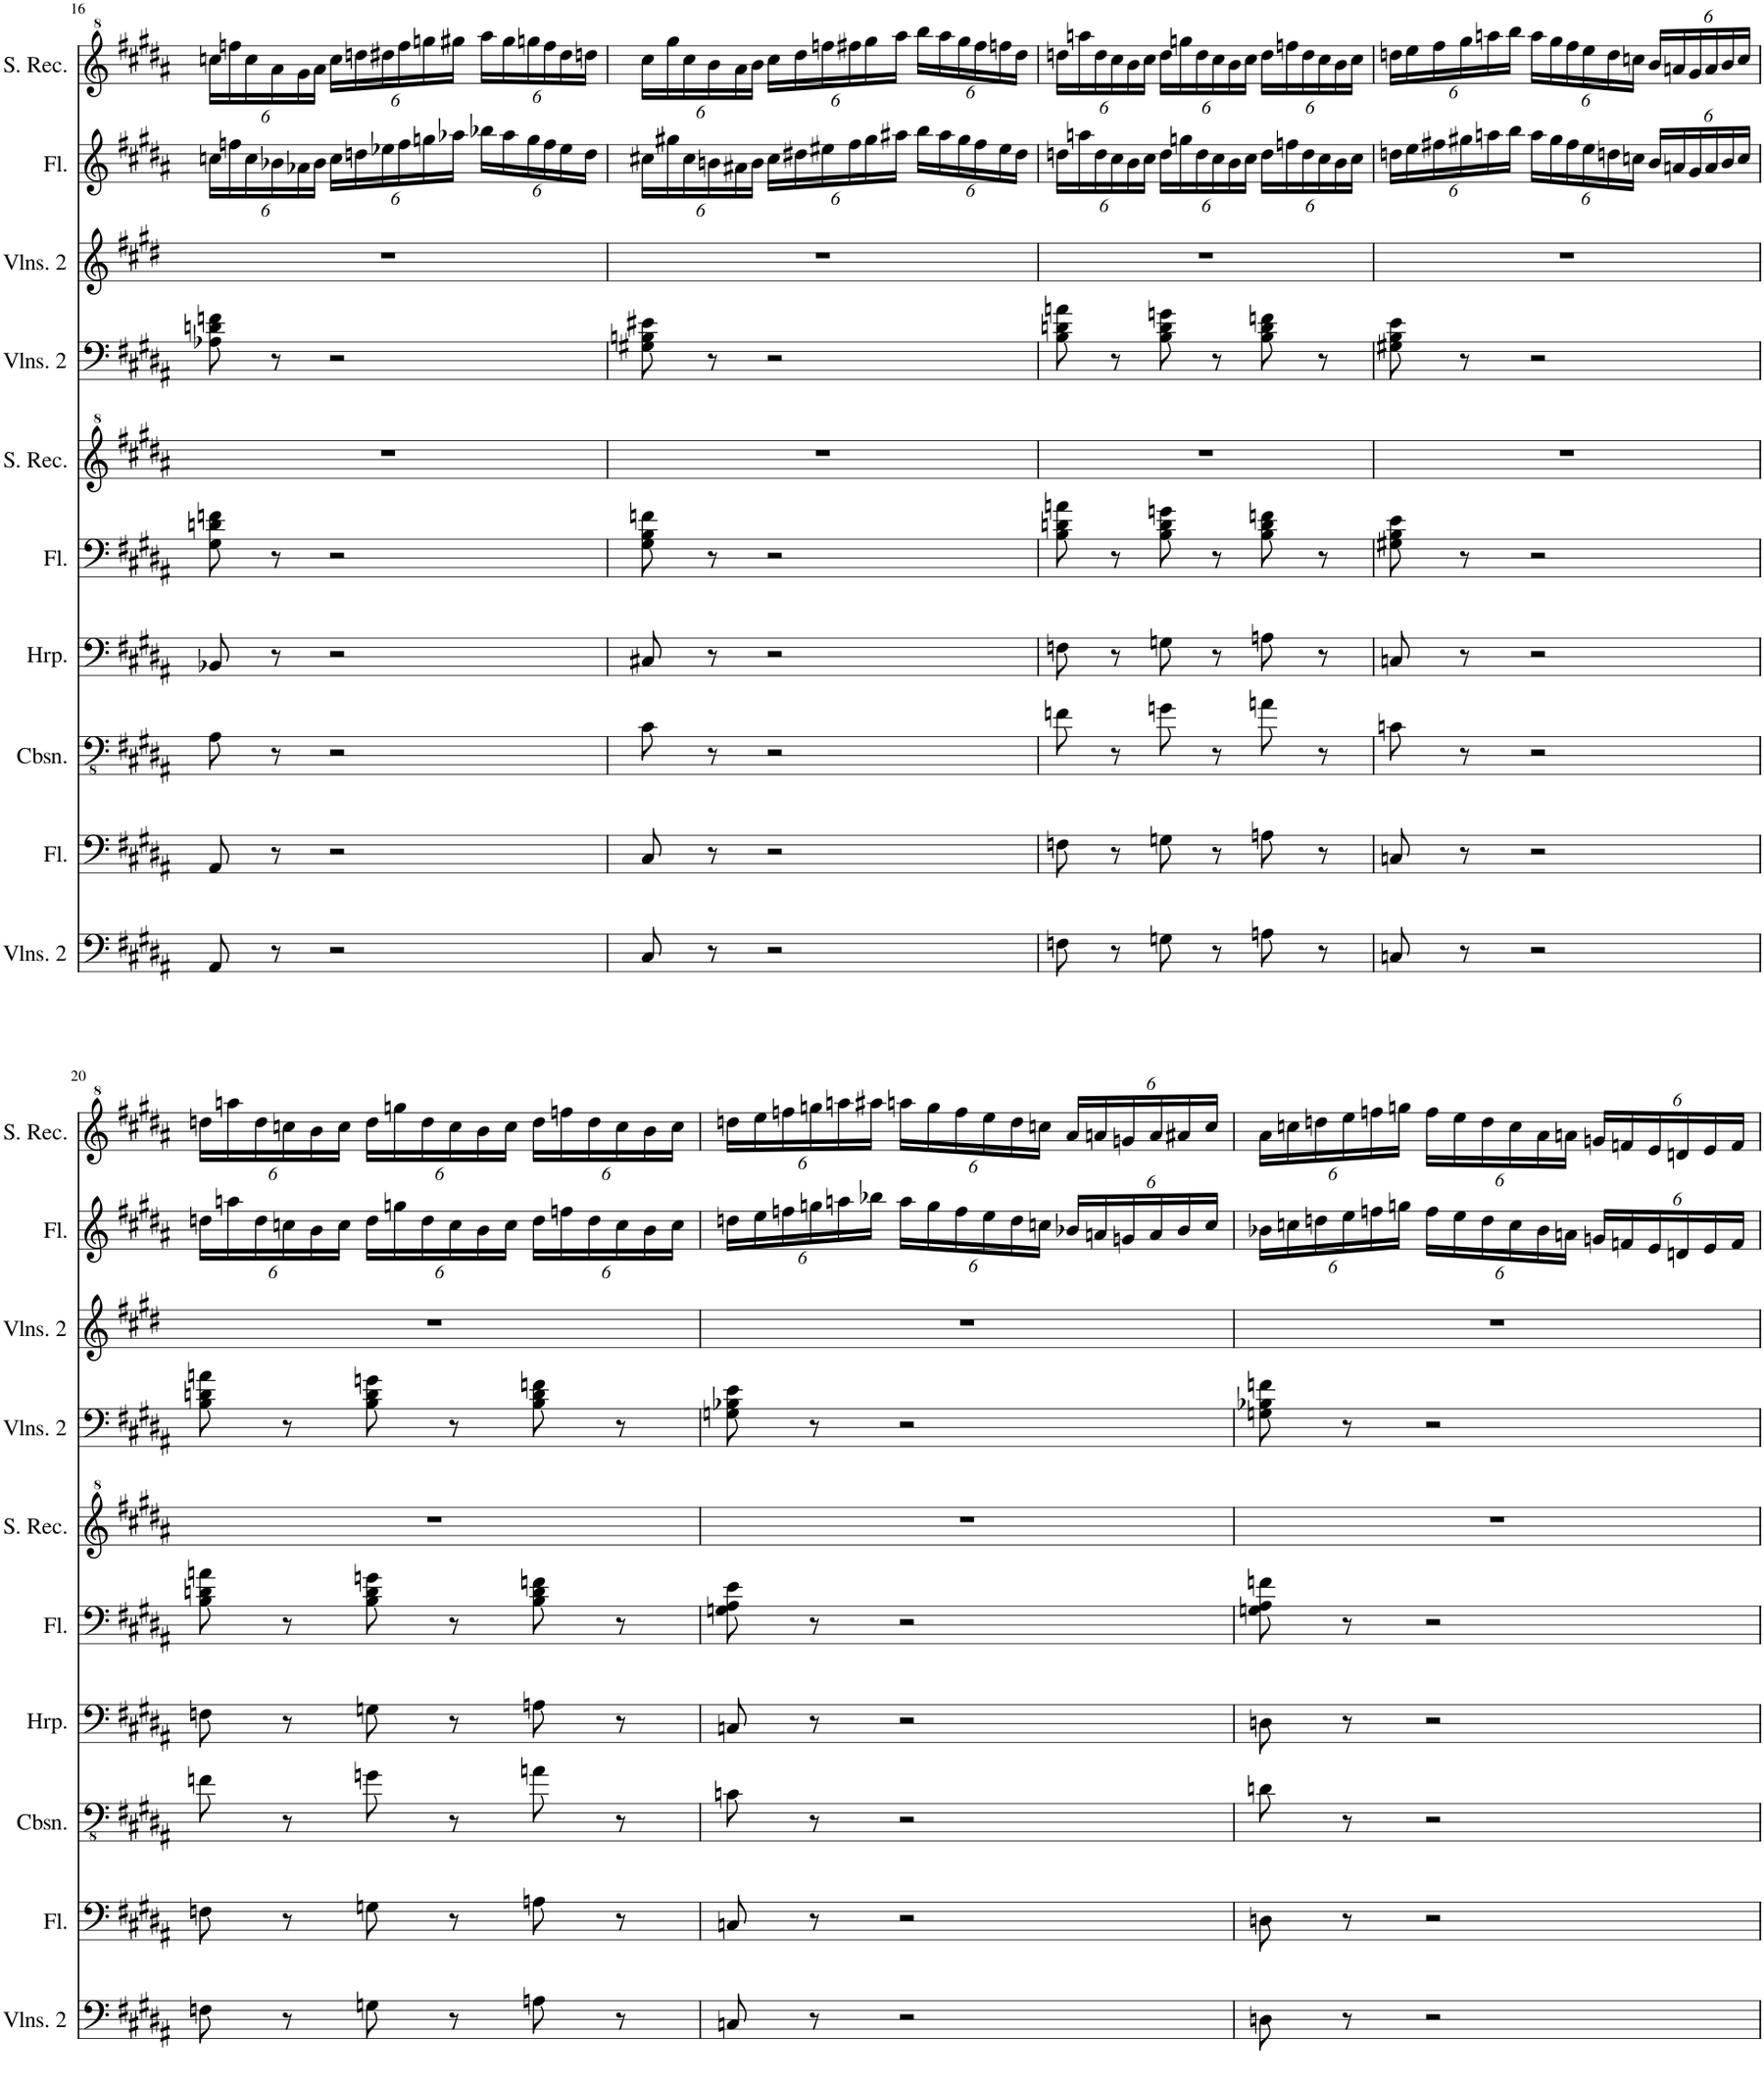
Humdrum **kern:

**kern	**kern	**kern	**kern	**kern	**kern	**kern	**kern	**kern	**kern
*part10	*part9	*part8	*part7	*part6	*part5	*part4	*part3	*part2	*part1
*staff10	*staff9	*staff8	*staff7	*staff6	*staff5	*staff4	*staff3	*staff2	*staff1
*I"Violins 2	*I"Flute	*I"Contrabassoon	*I"Harp	*I"Flute	*I"Soprano Recorder	*I"Violins 2	*I"Violins 2	*I"Flute	*I"Soprano Recorder
*I'Vlns. 2	*I'Fl.	*I'Cbsn.	*I'Hrp.	*I'Fl.	*I'S. Rec.	*I'Vlns. 2	*I'Vlns. 2	*I'Fl.	*I'S. Rec.
!!LO:PB:g=z
*clefF4	*clefF4	*clefFv4	*clefF4	*clefF4	*clefG^2	*clefF4	*clefG2	*clefG2	*clefG^2
*	*	*Trd7c12	*	*	*	*	*	*	*
*k[f#c#g#d#a#]	*k[f#c#g#d#a#]	*k[f#c#g#d#a#]	*k[f#c#g#d#a#]	*k[f#c#g#d#a#]	*k[f#c#g#d#a#]	*k[f#c#g#d#a#]	*k[f#c#g#d#]	*k[f#c#g#d#a#]	*k[f#c#g#d#a#]
*M3/4	*M3/4	*M3/4	*M3/4	*M3/4	*M3/4	*M3/4	*M3/4	*M3/4	*M3/4
*	*	*	*	*	*	*	*	*Xbrackettup	*Xbrackettup
=16	=16	=16	=16	=16	=16	=16	=16	=16	=16
8AA#/	8AA#/	8AA#\	8BB-X/	8G#\ 8dn\ 8fn\	2.r	8A-X\ 8dn\ 8fn\	2.r	24ccn\LL	24cccn\LL
.	.	.	.	.	.	.	.	24ffn\	24fffn\
.	.	.	.	.	.	.	.	24cc\	24ccc\
8r	8r	8r	8r	8r	.	8r	.	24b-X\	24aa#\
.	.	.	.	.	.	.	.	24a-X\	24gg#\
.	.	.	.	.	.	.	.	24b-\JJ	24aa#\JJ
2r	2r	2r	2r	2r	.	2r	.	24cc\LL	24ccc\LL
.	.	.	.	.	.	.	.	24ddn\	24dddn\
.	.	.	.	.	.	.	.	24ee-X\	24ddd#X\
.	.	.	.	.	.	.	.	24ff\	24fff\
.	.	.	.	.	.	.	.	24ggn\	24gggn\
.	.	.	.	.	.	.	.	24aa-X\JJ	24ggg#X\JJ
.	.	.	.	.	.	.	.	24bb-X\LL	24aaa#\LL
.	.	.	.	.	.	.	.	24aa-\	24ggg#\
.	.	.	.	.	.	.	.	24gg\	24gggn\
.	.	.	.	.	.	.	.	24ff\	24fff\
.	.	.	.	.	.	.	.	24ee-\	24ddd#\
.	.	.	.	.	.	.	.	24dd\JJ	24dddn\JJ
=17	=17	=17	=17	=17	=17	=17	=17	=17	=17
8C#/	8C#/	8C#\	8C#X/	8G#\ 8B\ 8fn\	2.r	8G#X\ 8Bn\ 8e#X\	2.r	24cc#X\LL	24ccc#\LL
.	.	.	.	.	.	.	.	24gg#X\	24ggg#\
.	.	.	.	.	.	.	.	24cc#\	24ccc#\
8r	8r	8r	8r	8r	.	8r	.	24bn\	24bb\
.	.	.	.	.	.	.	.	24a#X\	24aa#\
.	.	.	.	.	.	.	.	24b\JJ	24bb\JJ
2r	2r	2r	2r	2r	.	2r	.	24cc#\LL	24ccc#\LL
.	.	.	.	.	.	.	.	24dd#X\	24ddd#\
.	.	.	.	.	.	.	.	24ee#X\	24fffn\
.	.	.	.	.	.	.	.	24ff#\	24fff#X\
.	.	.	.	.	.	.	.	24gg#\	24ggg#\
.	.	.	.	.	.	.	.	24aa#X\JJ	24aaa#\JJ
.	.	.	.	.	.	.	.	24bb\LL	24bbb\LL
.	.	.	.	.	.	.	.	24aa#\	24aaa#\
.	.	.	.	.	.	.	.	24gg#\	24ggg#\
.	.	.	.	.	.	.	.	24ff#\	24fff#\
.	.	.	.	.	.	.	.	24ee#\	24fffn\
.	.	.	.	.	.	.	.	24dd#\JJ	24ddd#\JJ
=18	=18	=18	=18	=18	=18	=18	=18	=18	=18
8Fn\	8Fn\	8Fn\	8Fn\	8B\ 8dn\ 8an\	2.r	8B\ 8dn\ 8an\	2.r	24ddn\LL	24dddn\LL
.	.	.	.	.	.	.	.	24aan\	24aaan\
.	.	.	.	.	.	.	.	24dd\	24ddd\
8r	8r	8r	8r	8r	.	8r	.	24cc#\	24ccc#\
.	.	.	.	.	.	.	.	24b\	24bb\
.	.	.	.	.	.	.	.	24cc#\JJ	24ccc#\JJ
8Gn\	8Gn\	8Gn\	8Gn\	8B\ 8d\ 8gn\	.	8B\ 8d\ 8gn\	.	24dd\LL	24ddd\LL
.	.	.	.	.	.	.	.	24ggn\	24gggn\
.	.	.	.	.	.	.	.	24dd\	24ddd\
8r	8r	8r	8r	8r	.	8r	.	24cc#\	24ccc#\
.	.	.	.	.	.	.	.	24b\	24bb\
.	.	.	.	.	.	.	.	24cc#\JJ	24ccc#\JJ
8An\	8An\	8An\	8An\	8B\ 8d\ 8fn\	.	8B\ 8d\ 8fn\	.	24dd\LL	24ddd\LL
.	.	.	.	.	.	.	.	24ffn\	24fffn\
.	.	.	.	.	.	.	.	24dd\	24ddd\
8r	8r	8r	8r	8r	.	8r	.	24cc#\	24ccc#\
.	.	.	.	.	.	.	.	24b\	24bb\
.	.	.	.	.	.	.	.	24cc#\JJ	24ccc#\JJ
=19	=19	=19	=19	=19	=19	=19	=19	=19	=19
8Cn/	8Cn/	8Cn\	8Cn/	8G#X\ 8B\ 8e\	2.r	8G#X\ 8B\ 8e\	2.r	24ddn\LL	24dddn\LL
.	.	.	.	.	.	.	.	24ee\	24eee\
.	.	.	.	.	.	.	.	24ff#X\	24fff#\
8r	8r	8r	8r	8r	.	8r	.	24gg#X\	24ggg#\
.	.	.	.	.	.	.	.	24aan\	24aaan\
.	.	.	.	.	.	.	.	24bb\JJ	24bbb\JJ
2r	2r	2r	2r	2r	.	2r	.	24aa\LL	24aaa\LL
.	.	.	.	.	.	.	.	24gg#\	24ggg#\
.	.	.	.	.	.	.	.	24ff#\	24fff#\
.	.	.	.	.	.	.	.	24ee\	24eee\
.	.	.	.	.	.	.	.	24ddn\	24ddd\
.	.	.	.	.	.	.	.	24ccn\JJ	24cccn\JJ
.	.	.	.	.	.	.	.	24b/LL	24bb/LL
.	.	.	.	.	.	.	.	24an/	24aan/
.	.	.	.	.	.	.	.	24g#/	24gg#/
.	.	.	.	.	.	.	.	24a/	24aa/
.	.	.	.	.	.	.	.	24b/	24bb/
.	.	.	.	.	.	.	.	24cc/JJ	24ccc/JJ
!!LO:LB:g=z
=20	=20	=20	=20	=20	=20	=20	=20	=20	=20
8Fn\	8Fn\	8Fn\	8Fn\	8B\ 8dn\ 8an\	2.r	8B\ 8dn\ 8an\	2.r	24ddn\LL	24dddn\LL
.	.	.	.	.	.	.	.	24aan\	24aaan\
.	.	.	.	.	.	.	.	24dd\	24ddd\
8r	8r	8r	8r	8r	.	8r	.	24ccn\	24cccn\
.	.	.	.	.	.	.	.	24b\	24bb\
.	.	.	.	.	.	.	.	24cc\JJ	24ccc\JJ
8Gn\	8Gn\	8Gn\	8Gn\	8B\ 8d\ 8gn\	.	8B\ 8d\ 8gn\	.	24dd\LL	24ddd\LL
.	.	.	.	.	.	.	.	24ggn\	24gggn\
.	.	.	.	.	.	.	.	24dd\	24ddd\
8r	8r	8r	8r	8r	.	8r	.	24cc\	24ccc\
.	.	.	.	.	.	.	.	24b\	24bb\
.	.	.	.	.	.	.	.	24cc\JJ	24ccc\JJ
8An\	8An\	8An\	8An\	8B\ 8d\ 8fn\	.	8B\ 8d\ 8fn\	.	24dd\LL	24ddd\LL
.	.	.	.	.	.	.	.	24ffn\	24fffn\
.	.	.	.	.	.	.	.	24dd\	24ddd\
8r	8r	8r	8r	8r	.	8r	.	24cc\	24ccc\
.	.	.	.	.	.	.	.	24b\	24bb\
.	.	.	.	.	.	.	.	24cc\JJ	24ccc\JJ
=21	=21	=21	=21	=21	=21	=21	=21	=21	=21
8Cn/	8Cn/	8Cn\	8Cn/	8Gn\ 8A#\ 8e\	2.r	8Gn\ 8B-X\ 8e\	2.r	24ddn\LL	24dddn\LL
.	.	.	.	.	.	.	.	24ee\	24eee\
.	.	.	.	.	.	.	.	24ffn\	24fffn\
8r	8r	8r	8r	8r	.	8r	.	24ggn\	24gggn\
.	.	.	.	.	.	.	.	24aan\	24aaan\
.	.	.	.	.	.	.	.	24bb-X\JJ	24aaa#X\JJ
2r	2r	2r	2r	2r	.	2r	.	24aa\LL	24aaan\LL
.	.	.	.	.	.	.	.	24gg\	24ggg\
.	.	.	.	.	.	.	.	24ff\	24fff\
.	.	.	.	.	.	.	.	24ee\	24eee\
.	.	.	.	.	.	.	.	24dd\	24ddd\
.	.	.	.	.	.	.	.	24ccn\JJ	24cccn\JJ
.	.	.	.	.	.	.	.	24b-X/LL	24aa#/LL
.	.	.	.	.	.	.	.	24an/	24aan/
.	.	.	.	.	.	.	.	24gn/	24ggn/
.	.	.	.	.	.	.	.	24a/	24aa/
.	.	.	.	.	.	.	.	24b-/	24aa#X/
.	.	.	.	.	.	.	.	24cc/JJ	24ccc/JJ
=22	=22	=22	=22	=22	=22	=22	=22	=22	=22
8Dn\	8Dn\	8Dn\	8Dn\	8Gn\ 8A#\ 8fn\	2.r	8Gn\ 8B-X\ 8fn\	2.r	24b-X\LL	24aa#\LL
.	.	.	.	.	.	.	.	24ccn\	24cccn\
.	.	.	.	.	.	.	.	24ddn\	24dddn\
8r	8r	8r	8r	8r	.	8r	.	24ee\	24eee\
.	.	.	.	.	.	.	.	24ffn\	24fffn\
.	.	.	.	.	.	.	.	24ggn\JJ	24gggn\JJ
2r	2r	2r	2r	2r	.	2r	.	24ff\LL	24fff\LL
.	.	.	.	.	.	.	.	24ee\	24eee\
.	.	.	.	.	.	.	.	24dd\	24ddd\
.	.	.	.	.	.	.	.	24cc\	24ccc\
.	.	.	.	.	.	.	.	24b-\	24aa#\
.	.	.	.	.	.	.	.	24an\JJ	24aan\JJ
.	.	.	.	.	.	.	.	24gn/LL	24ggn/LL
.	.	.	.	.	.	.	.	24fn/	24ffn/
.	.	.	.	.	.	.	.	24e/	24ee/
.	.	.	.	.	.	.	.	24dn/	24ddn/
.	.	.	.	.	.	.	.	24e/	24ee/
.	.	.	.	.	.	.	.	24f/JJ	24ff/JJ
=	=	=	=	=	=	=	=	=	=
*-	*-	*-	*-	*-	*-	*-	*-	*-	*-
